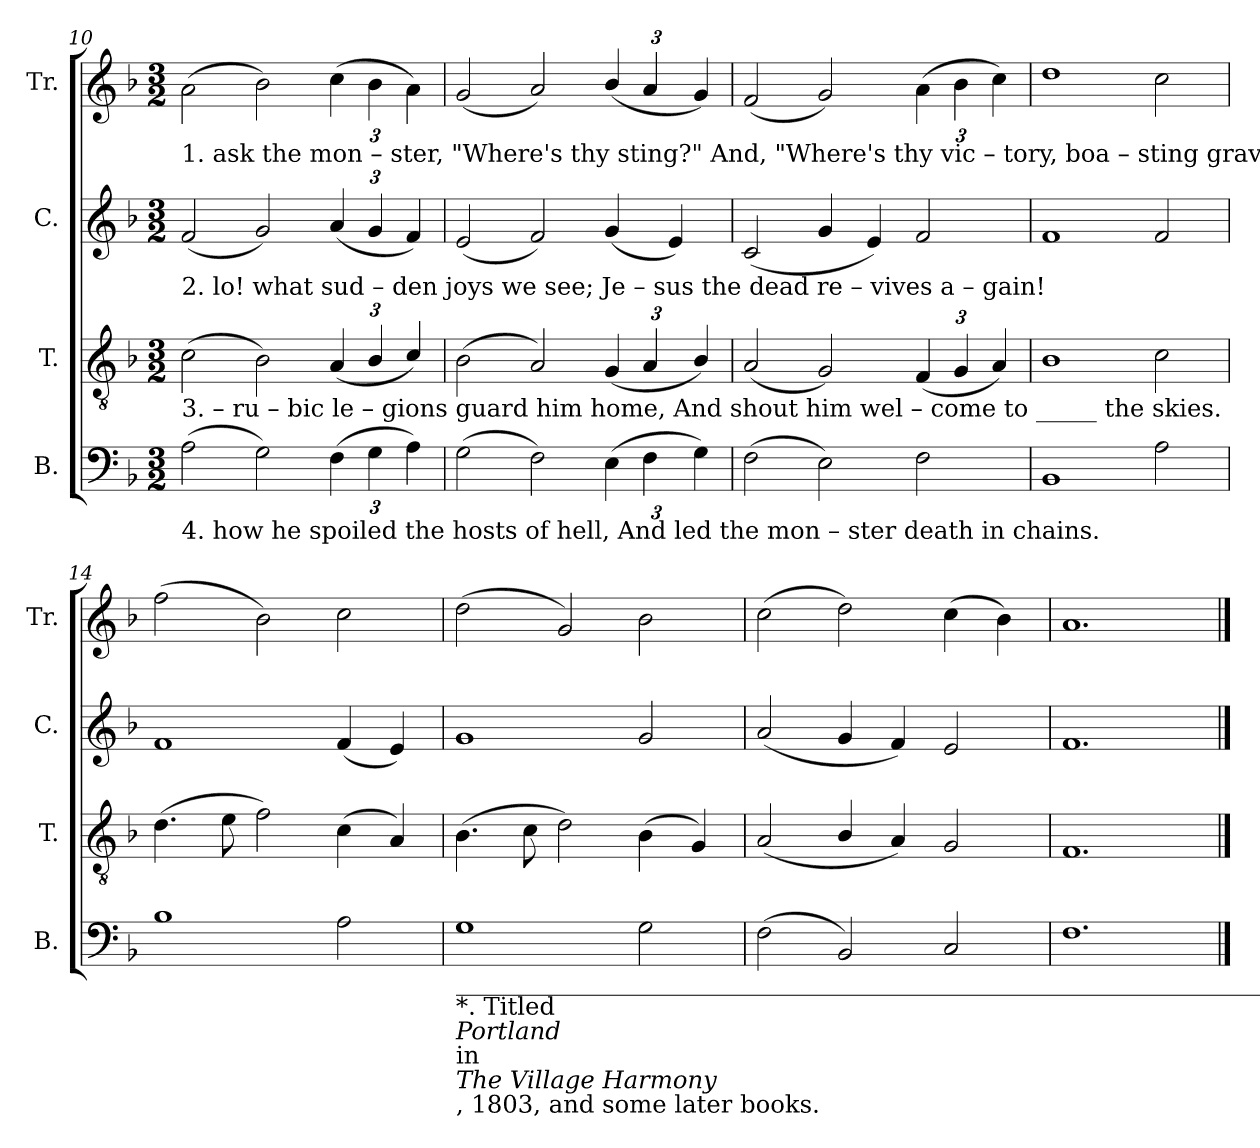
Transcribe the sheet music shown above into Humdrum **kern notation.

**kern	**kern	**kern	**kern
*part4	*part3	*part2	*part1
*staff4	*staff3	*staff2	*staff1
*I"B.	*I"T.	*I"C.	*I"Tr.
*I'B.	*I'T.	*I'C.	*I'Tr.
!!LO:LB:g=z
*clefF4	*clefGv2	*clefG2	*clefG2
*k[b-]	*k[b-]	*k[b-]	*k[b-]
*M3/2	*M3/2	*M3/2	*M3/2
=10	=10	=10	=10
!	!	!	!LO:TX:b:t=1. ask    the           mon – ster,     "Where's   thy     sting?" And,  "Where's  thy   vic    –    tory,    boa  –   sting    grave?"
!	!	!LO:TX:b:t=2. lo!     what      sud – den          joys          we          see;    Je  –  sus           the   dead           re   –   vives        a   –   gain!	!
!	!LO:TX:b:t=3. – ru – bic        le    –   gions      guard       him   home,  And  shout     him     wel     –    come    to _____  the    skies.	!	!
!LO:TX:b:t=4. how  he         spoiled    the     hosts       of          hell,    And  led           the      mon   –   ster      death        in   chains.	!	!	!
(2A\	(2c\	(2f/	(2a\
2G\)	2B-\)	2g/)	2b-\)
*Xbrackettup	*Xbrackettup	*Xbrackettup	*Xbrackettup
(6F\	(6A/	(6a/	(6cc\
6G\	6B-/	6g/	6b-\
6A\)	6c/)	6f/)	6a\)
=11	=11	=11	=11
(2G\	(2B-\	(2e/	(2g/
2F\)	2A/)	2f/)	2a/)
(6E\	(6G/	(4g/	(6b-/
6F\	6A/	.	6a/
.	.	4e/)	.
6G\)	6B-/)	.	6g/)
=12	=12	=12	=12
(2F\	(2A/	(2c/	(2f/
2E\)	2G/)	4g/	2g/)
.	.	4e/)	.
2F\	(6F/	2f/	(6a\
.	6G/	.	6b-\
.	6A/)	.	6cc\)
=13	=13	=13	=13
1BB-	1B-	1f	1dd
2A\	2c\	2f/	2cc\
=14	=14	=14	=14
1B-	(4.d\	1f	(2ff\
.	8e\	.	.
.	2f\)	.	2b-\)
2A\	(4c\	(4f/	2cc\
.	4A/)	4e/)	.
=15	=15	=15	=15
!LO:TX:b:t=_____________________________________________________________________________________	!	!	!
!LO:TX:b:t=*. Titled	!	!	!
!LO:TX:b:i:t=Portland	!	!	!
!LO:TX:b:t=in	!	!	!
!LO:TX:b:i:t=The Village Harmony	!	!	!
!LO:TX:b:t=, 1803, and some later books.	!	!	!
1G	(4.B-\	1g	(2dd\
.	8c\	.	.
.	2d\)	.	2g/)
2G\	(4B-\	2g/	2b-\
.	4G/)	.	.
=16	=16	=16	=16
(2F\	(2A/	(2a/	(2cc\
2BB-/)	4B-/	4g/	2dd\)
.	4A/)	4f/)	.
2C/	2G/	2e/	(4cc\
.	.	.	4b-\)
=17	=17	=17	=17
1.F	1.F	1.f	1.a
==	==	==	==
*-	*-	*-	*-
